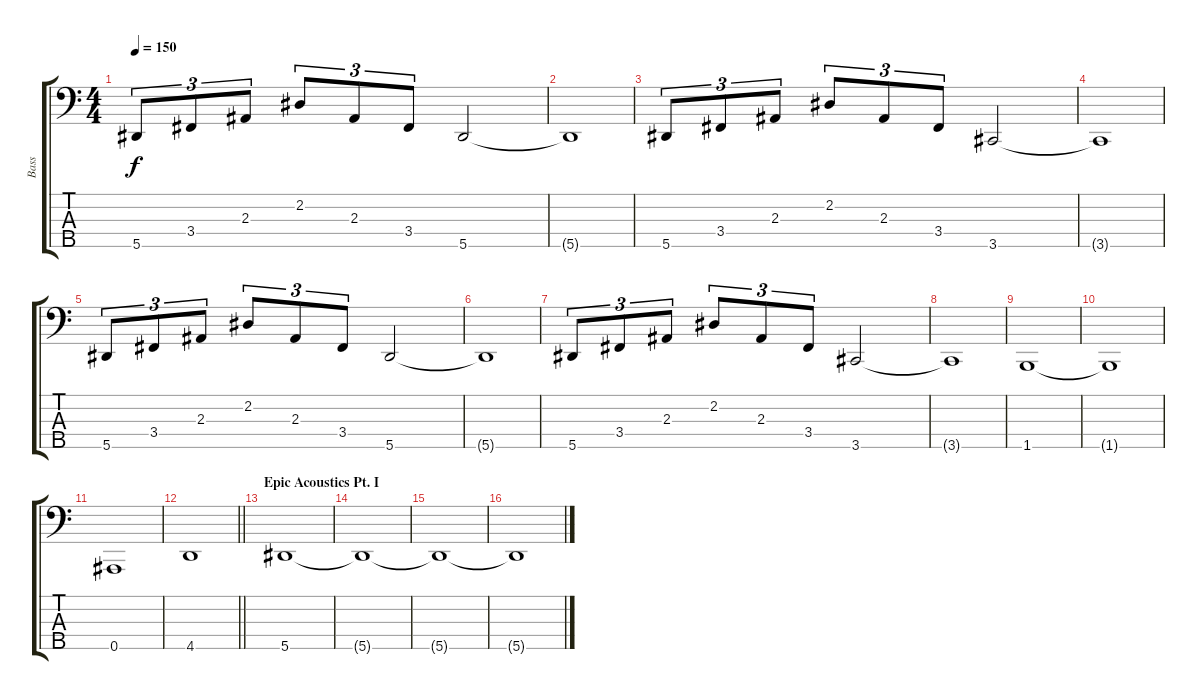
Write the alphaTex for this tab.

\track ("Bass" "Bass") {instrument electricbasspick}
\staff {score tabs}
\tuning (Gb2 Db2 Ab1 Eb1 Bb0) {hide}
\ts (4 4)
\tempo 150
\clef f4
\ks c
5.5.8{tu (3 2) dy f} 3.4.8{tu (3 2)} 2.3.8{tu (3 2)} 2.2.8{tu (3 2)} 2.3.8{tu (3 2)} 3.4.8{tu (3 2)} 5.5.2 |
5.5{t}.1 |
5.5.8{tu (3 2)} 3.4.8{tu (3 2)} 2.3.8{tu (3 2)} 2.2.8{tu (3 2)} 2.3.8{tu (3 2)} 3.4.8{tu (3 2)} 3.5.2 |
3.5{t}.1 |
5.5.8{tu (3 2)} 3.4.8{tu (3 2)} 2.3.8{tu (3 2)} 2.2.8{tu (3 2)} 2.3.8{tu (3 2)} 3.4.8{tu (3 2)} 5.5.2 |
5.5{t}.1 |
5.5.8{tu (3 2)} 3.4.8{tu (3 2)} 2.3.8{tu (3 2)} 2.2.8{tu (3 2)} 2.3.8{tu (3 2)} 3.4.8{tu (3 2)} 3.5.2 |
3.5{t}.1 |
1.5.1 |
1.5{t}.1 |
0.5.1 |
\barLineRight lightlight
4.5.1 |
\section ("" "Epic Acoustics Pt. I")
5.5.1 |
5.5{t}.1 |
5.5{t}.1 |
5.5{t}.1
